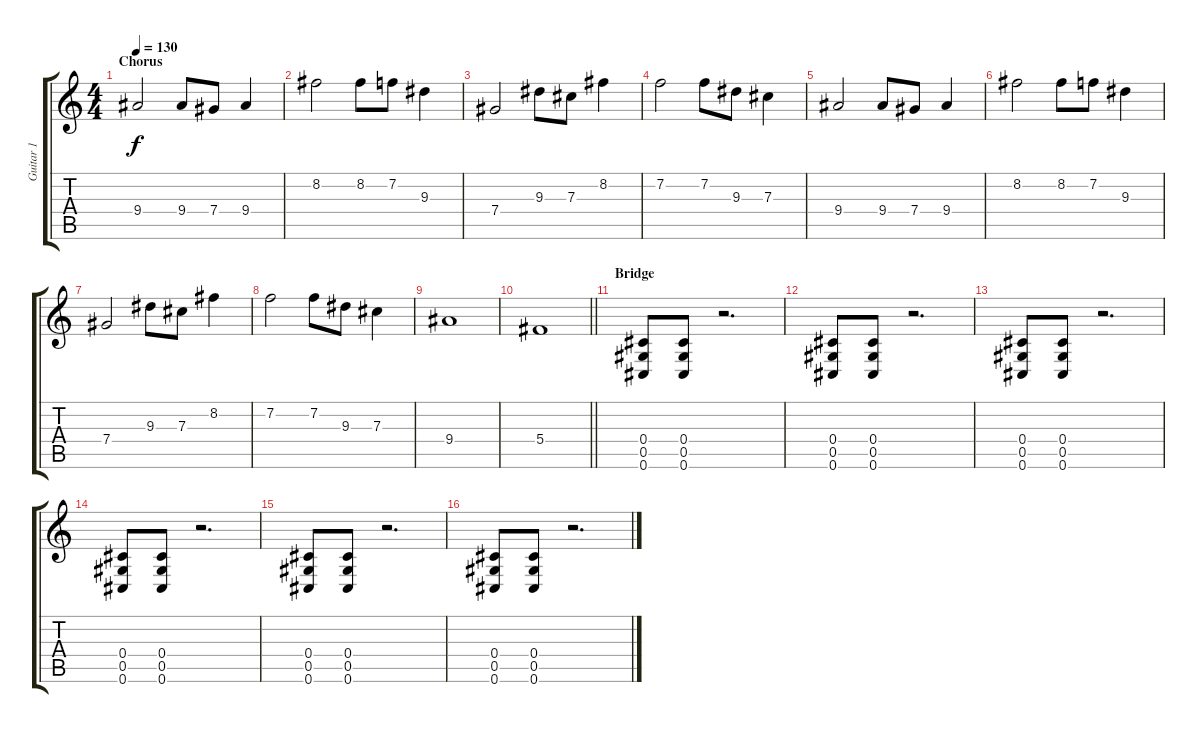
\track ("Guitar 1" "Guitar 1") {instrument overdrivenguitar}
\staff {score tabs}
\tuning (Eb4 Bb3 Gb3 Db3 Ab2 Db2) {hide}
\ts (4 4)
\section ("" "Chorus")
\tempo 130
\clef g2
\ks c
9.4.2{dy f} 9.4.8 7.4.8 9.4.4 |
8.2.2 8.2.8 7.2.8 9.3.4 |
7.4.2 9.3.8 7.3.8 8.2.4 |
7.2.2 7.2.8 9.3.8 7.3.4 |
9.4.2 9.4.8 7.4.8 9.4.4 |
8.2.2 8.2.8 7.2.8 9.3.4 |
7.4.2 9.3.8 7.3.8 8.2.4 |
7.2.2 7.2.8 9.3.8 7.3.4 |
9.4.1 |
\barLineRight lightlight
5.4.1 |
\section ("" "Bridge")
(0.4 0.5 0.6).8 (0.4 0.5 0.6).8 r.2{d} |
(0.4 0.5 0.6).8 (0.4 0.5 0.6).8 r.2{d} |
(0.4 0.5 0.6).8 (0.4 0.5 0.6).8 r.2{d} |
(0.4 0.5 0.6).8 (0.4 0.5 0.6).8 r.2{d} |
(0.4 0.5 0.6).8 (0.4 0.5 0.6).8 r.2{d} |
(0.4 0.5 0.6).8 (0.4 0.5 0.6).8 r.2{d}
